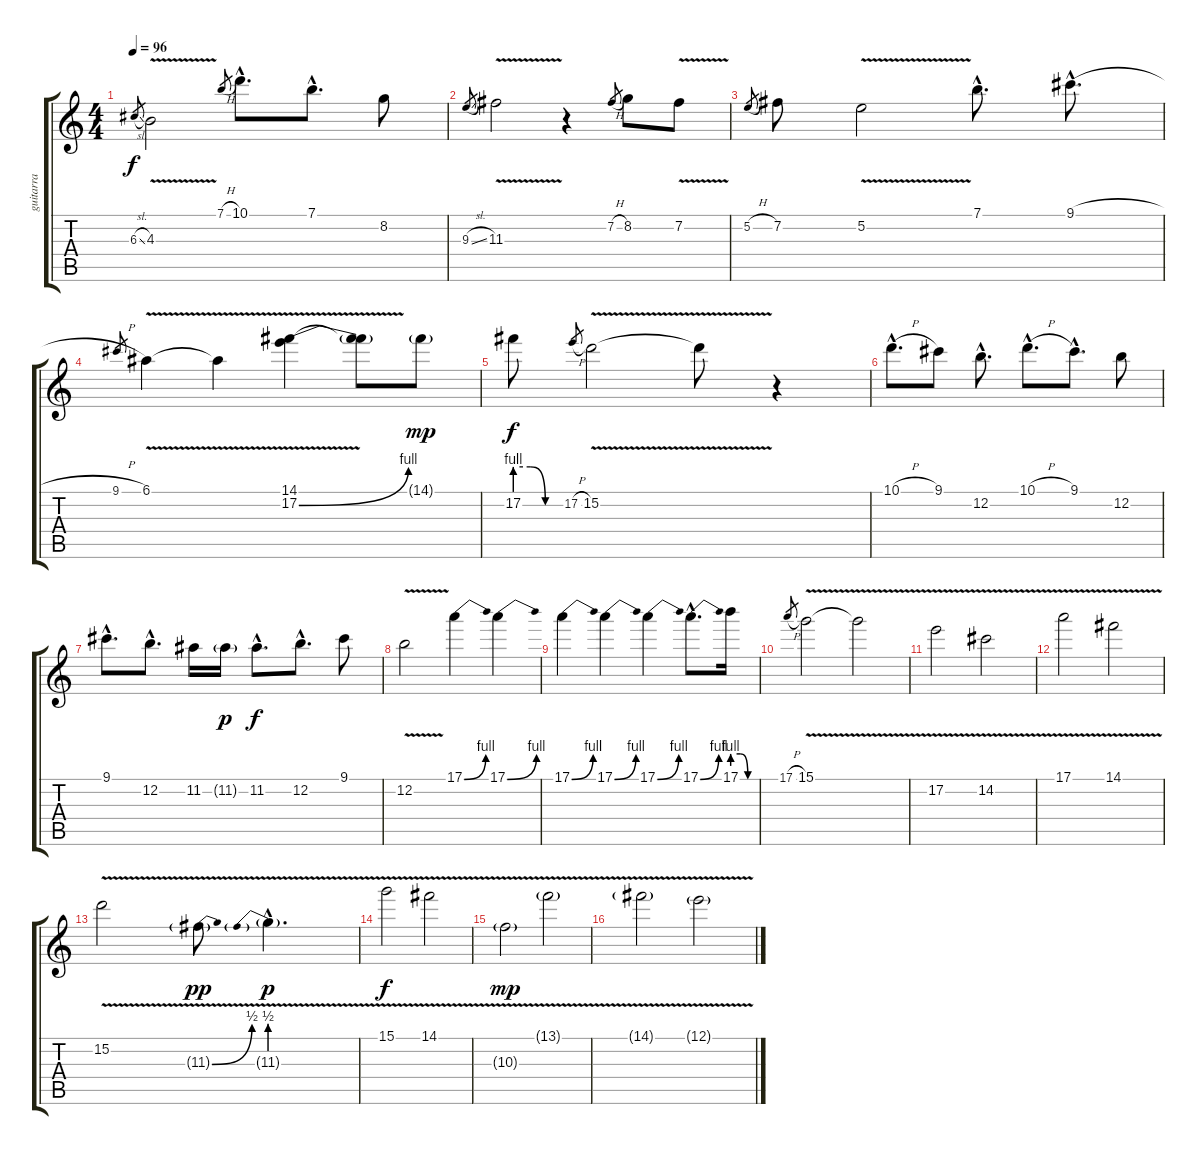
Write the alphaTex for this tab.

\track ("guitarra" "guitarra") {instrument overdrivenguitar}
\staff {score tabs}
\tuning (E4 B3 G3 D3 A2 E2) {hide}
\ts (4 4)
\tempo 96
\clef g2
\ks c
6.3{sl}.8{gr dy f} 4.3{v}.2 7.1{h}.8{gr} 10.1{hac}.8{d} 7.1{hac}.8{d} 8.2.8 |
9.3{sl}.8{gr} 11.3{v}.2 r.4 7.2{h}.8{gr} 8.2.8 7.2{v}.8 |
5.2{h}.8{gr} 7.2.8 5.2{v}.2 7.1{hac}.8{d} 9.1{h hac}.8{d} |
9.1{h}.8{gr} 6.1{v}.4 6.1{t}.4 (14.1 17.2{be (bend 0 0 60 4) v}).4 (14.1{t} 17.2{t}).8 14.1{g}.8{dy mp} |
17.2{be (custom 0 4 20 4 40 0 60 0)}.8{dy f} 17.2{h}.8{gr} 15.2{v}.2 15.2{t}.8 r.4 |
10.1{h hac}.8{d} 9.1.8 12.2{hac}.8{d} 10.1{h hac}.8{d} 9.1{hac}.8{d} 12.2.8 |
9.1{hac}.8{d} 12.2{hac}.8{d} 11.2.16 11.2{g}.16{dy p} 11.2{hac}.8{d dy f} 12.2{hac}.8{d} 9.1.8 |
12.2{v}.2 17.1{be (bend 0 0 60 4)}.4 17.1{be (bend 0 0 60 4)}.4 |
17.1{be (bend 0 0 60 4)}.4 17.1{be (bend 0 0 60 4)}.4 17.1{be (bend 0 0 60 4)}.4 17.1{be (bend 0 0 60 4) hac}.8{d} 17.1{be (custom 0 4 20 4 40 0 60 0)}.16 |
17.1{h}.8{gr} 15.1{v}.2 15.1{t}.2 |
17.2{v}.2 14.2{v}.2 |
17.1{v}.2 14.1{v}.2 |
15.2{v}.2 11.3{be (bend 0 0 60 2) v g}.8{dy pp} 11.3{be (prebend 0 2 60 2) v g hac}.4{d dy p} |
15.1{v}.2{dy f} 14.1{v}.2 |
10.3{v g}.2{dy mp} 13.1{v g}.2 |
14.1{v g}.2 12.1{v g}.2
